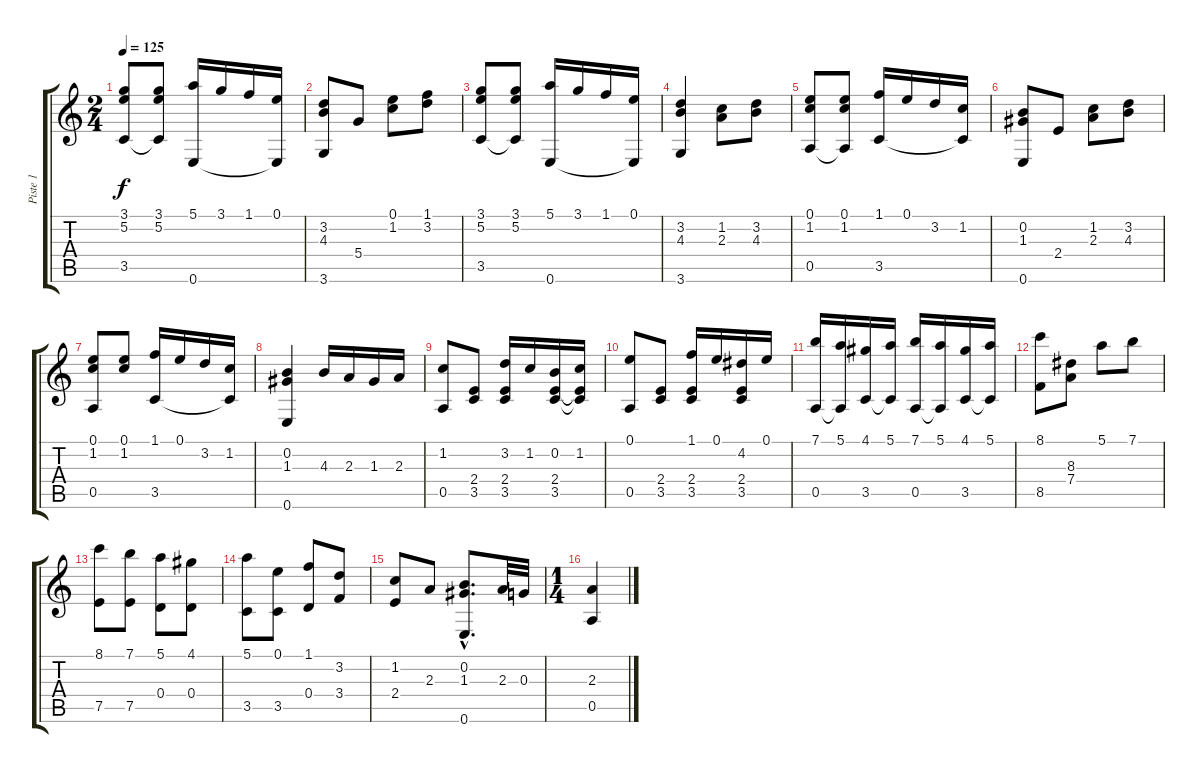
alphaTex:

\track ("Piste 1" "Piste 1") {instrument acousticguitarnylon}
\staff {score tabs}
\tuning (E4 B3 G3 D3 A2 E2) {hide}
\ts (2 4)
\tempo 125
\clef g2
\ks c
(3.1 5.2 3.5).8{dy f} (3.1 5.2 3.5{t}).8 (5.1 0.6).16 3.1.16 1.1.16 (0.1 0.6{t}).16 |
(3.2 4.3 3.6).8 5.4.8 (0.1 1.2).8 (1.1 3.2).8 |
(3.1 5.2 3.5).8 (3.1 5.2 3.5{t}).8 (5.1 0.6).16 3.1.16 1.1.16 (0.1 0.6{t}).16 |
(3.2 4.3 3.6).4 (1.2 2.3).8 (3.2 4.3).8 |
(0.1 1.2 0.5).8 (0.1 1.2 0.5{t}).8 (1.1 3.5).16 0.1.16 3.2.16 (1.2 3.5{t}).16 |
(0.2 1.3 0.6).8 2.4.8 (1.2 2.3).8 (3.2 4.3).8 |
(0.1 1.2 0.5).8 (0.1 1.2).8 (1.1 3.5).16 0.1.16 3.2.16 (1.2 3.5{t}).16 |
(0.2 1.3 0.6).4 4.3.16 2.3.16 1.3.16 2.3.16 |
(1.2 0.5).8 (2.4 3.5).8 (3.2 2.4 3.5).16 1.2.16 (0.2 2.4 3.5).16 (1.2 2.4{t} 3.5{t}).16 |
(0.1 0.5).8 (2.4 3.5).8 (1.1 2.4 3.5).16 0.1.16 (4.2 2.4 3.5).16 0.1.16 |
(7.1 0.5).16 (5.1 0.5{t}).16 (4.1 3.5).16 (5.1 3.5{t}).16 (7.1 0.5).16 (5.1 0.5{t}).16 (4.1 3.5).16 (5.1 3.5{t}).16 |
(8.1 8.5).8 (8.3 7.4).8 5.1.8 7.1.8 |
(8.1 7.5).8 (7.1 7.5).8 (5.1 0.4).8 (4.1 0.4).8 |
(5.1 3.5).8 (0.1 3.5).8 (1.1 0.4).8 (3.2 3.4).8 |
(1.2 2.4).8 2.3.8 (0.2{hac} 1.3{hac} 0.6{hac}).8{d} 2.3.32 0.3.32 |
\ts (1 4)
(2.3 0.5).4
